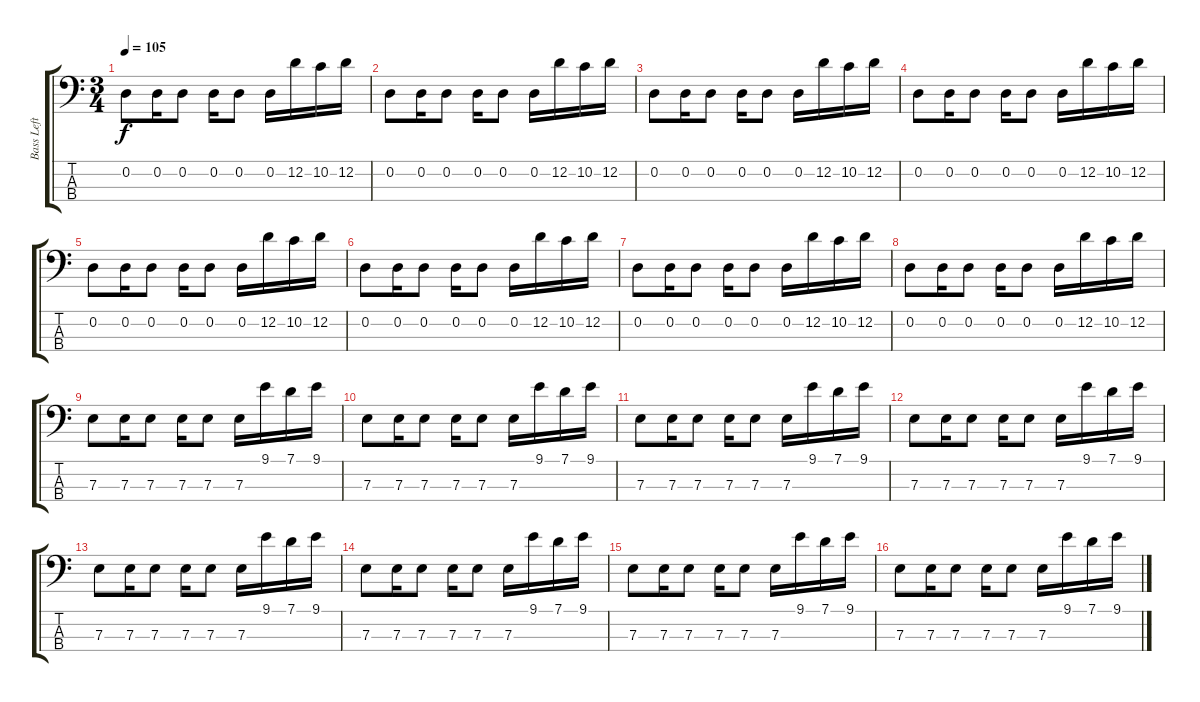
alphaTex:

\track ("Bass Left Ch." "Bass Left ") {instrument fretlessbass}
\staff {score tabs}
\tuning (G2 D2 A1 E1) {hide}
\ts (3 4)
\tempo 105
\clef f4
\ks c
0.2.8{dy f} 0.2.16 0.2.8 0.2.16 0.2.8 0.2.16 12.2.16 10.2.16 12.2.16 |
0.2.8 0.2.16 0.2.8 0.2.16 0.2.8 0.2.16 12.2.16 10.2.16 12.2.16 |
0.2.8 0.2.16 0.2.8 0.2.16 0.2.8 0.2.16 12.2.16 10.2.16 12.2.16 |
0.2.8 0.2.16 0.2.8 0.2.16 0.2.8 0.2.16 12.2.16 10.2.16 12.2.16 |
0.2.8 0.2.16 0.2.8 0.2.16 0.2.8 0.2.16 12.2.16 10.2.16 12.2.16 |
0.2.8 0.2.16 0.2.8 0.2.16 0.2.8 0.2.16 12.2.16 10.2.16 12.2.16 |
0.2.8 0.2.16 0.2.8 0.2.16 0.2.8 0.2.16 12.2.16 10.2.16 12.2.16 |
0.2.8 0.2.16 0.2.8 0.2.16 0.2.8 0.2.16 12.2.16 10.2.16 12.2.16 |
7.3.8 7.3.16 7.3.8 7.3.16 7.3.8 7.3.16 9.1.16 7.1.16 9.1.16 |
7.3.8 7.3.16 7.3.8 7.3.16 7.3.8 7.3.16 9.1.16 7.1.16 9.1.16 |
7.3.8 7.3.16 7.3.8 7.3.16 7.3.8 7.3.16 9.1.16 7.1.16 9.1.16 |
7.3.8 7.3.16 7.3.8 7.3.16 7.3.8 7.3.16 9.1.16 7.1.16 9.1.16 |
7.3.8 7.3.16 7.3.8 7.3.16 7.3.8 7.3.16 9.1.16 7.1.16 9.1.16 |
7.3.8 7.3.16 7.3.8 7.3.16 7.3.8 7.3.16 9.1.16 7.1.16 9.1.16 |
7.3.8 7.3.16 7.3.8 7.3.16 7.3.8 7.3.16 9.1.16 7.1.16 9.1.16 |
7.3.8 7.3.16 7.3.8 7.3.16 7.3.8 7.3.16 9.1.16 7.1.16 9.1.16
